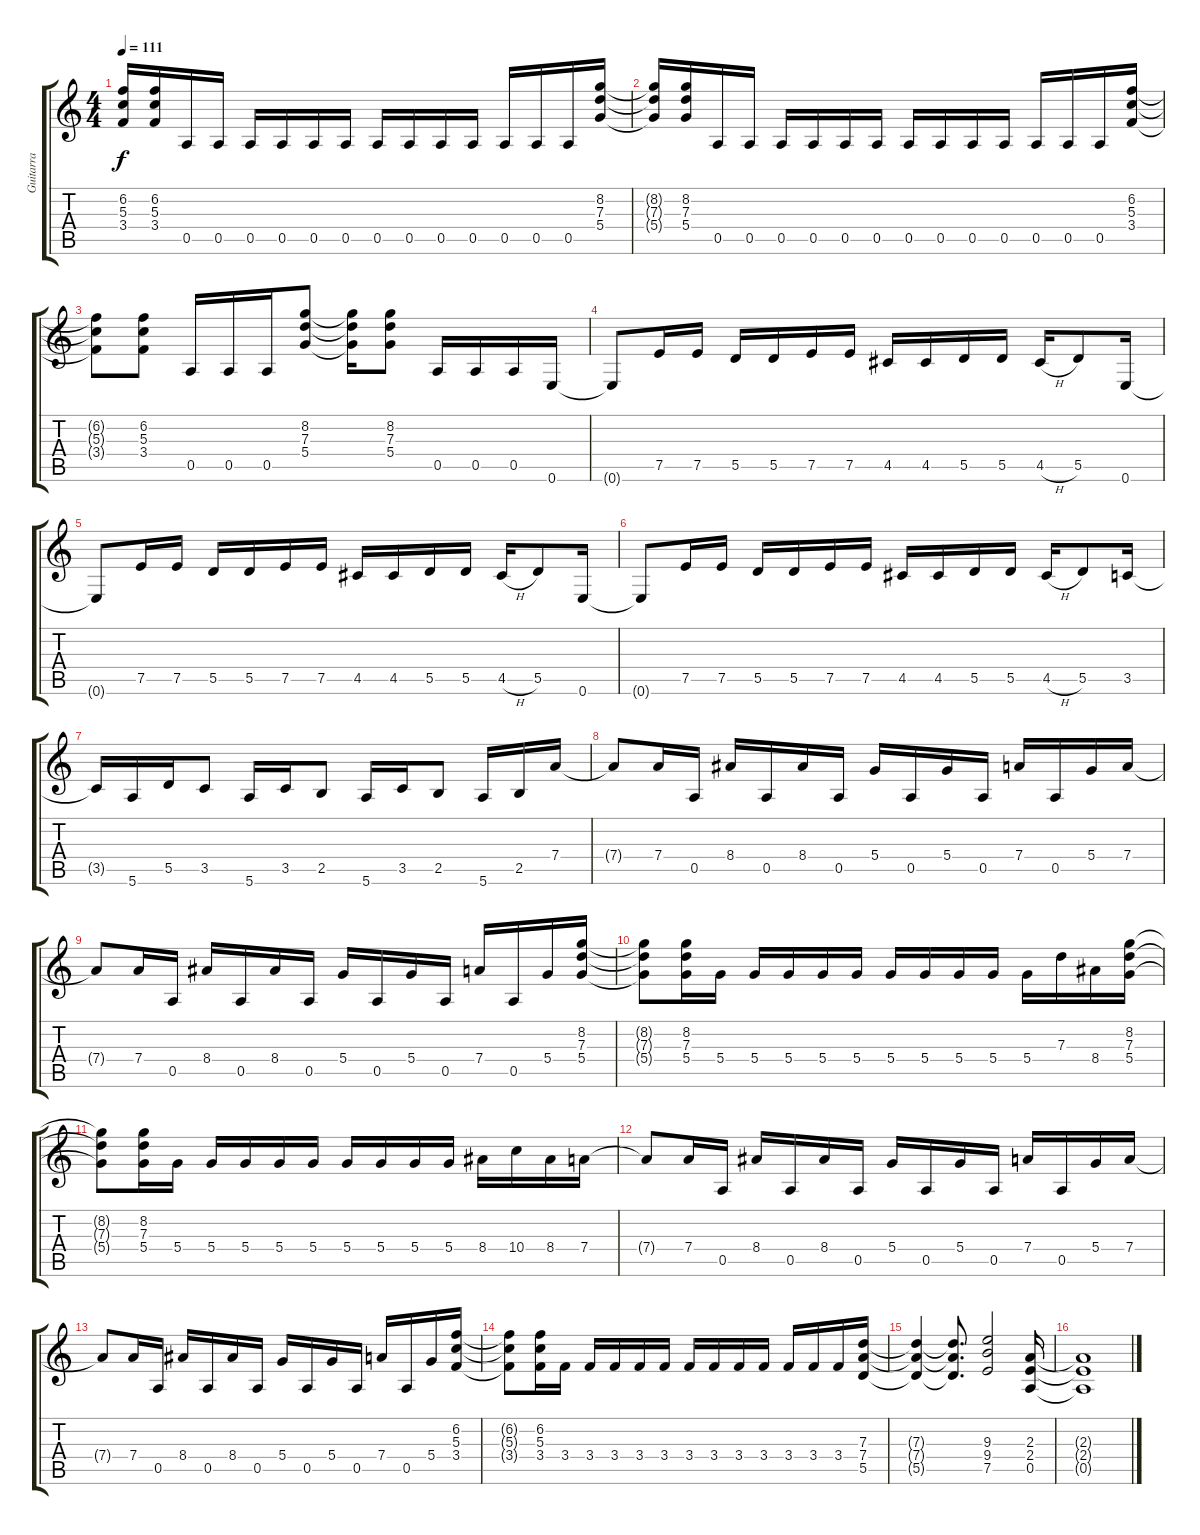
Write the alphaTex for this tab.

\track ("Guitarra" "Guitarra") {instrument distortionguitar}
\staff {score tabs}
\tuning (E4 B3 G3 D3 A2 E2) {hide}
\ts (4 4)
\tempo 111
\clef g2
\ks c
(6.2{t} 5.3{t} 3.4{t}).16{dy f} (6.2 5.3 3.4).16 0.5.16 0.5.16 0.5.16 0.5.16 0.5.16 0.5.16 0.5.16 0.5.16 0.5.16 0.5.16 0.5.16 0.5.16 0.5.16 (8.2 7.3 5.4).16 |
(8.2{t} 7.3{t} 5.4{t}).16 (8.2 7.3 5.4).16 0.5.16 0.5.16 0.5.16 0.5.16 0.5.16 0.5.16 0.5.16 0.5.16 0.5.16 0.5.16 0.5.16 0.5.16 0.5.16 (6.2 5.3 3.4).16 |
(6.2{t} 5.3{t} 3.4{t}).8 (6.2 5.3 3.4).8 0.5.16 0.5.16 0.5.16 (8.2 7.3 5.4).8 (8.2{t} 7.3{t} 5.4{t}).16 (8.2 7.3 5.4).8 0.5.16 0.5.16 0.5.16 0.6.16 |
0.6{t}.8 7.5.16 7.5.16 5.5.16 5.5.16 7.5.16 7.5.16 4.5.16 4.5.16 5.5.16 5.5.16 4.5{h}.16 5.5.8 0.6.16 |
0.6{t}.8 7.5.16 7.5.16 5.5.16 5.5.16 7.5.16 7.5.16 4.5.16 4.5.16 5.5.16 5.5.16 4.5{h}.16 5.5.8 0.6.16 |
0.6{t}.8 7.5.16 7.5.16 5.5.16 5.5.16 7.5.16 7.5.16 4.5.16 4.5.16 5.5.16 5.5.16 4.5{h}.16 5.5.8 3.5.16 |
3.5{t}.16 5.6.16 5.5.16 3.5.8 5.6.16 3.5.16 2.5.8 5.6.16 3.5.16 2.5.8 5.6.16 2.5.16 7.4.16 |
7.4{t}.8 7.4.16 0.5.16 8.4.16 0.5.16 8.4.16 0.5.16 5.4.16 0.5.16 5.4.16 0.5.16 7.4.16 0.5.16 5.4.16 7.4.16 |
7.4{t}.8 7.4.16 0.5.16 8.4.16 0.5.16 8.4.16 0.5.16 5.4.16 0.5.16 5.4.16 0.5.16 7.4.16 0.5.16 5.4.16 (8.2 7.3 5.4).16 |
(8.2{t} 7.3{t} 5.4{t}).8 (8.2 7.3 5.4).16 5.4.16 5.4.16 5.4.16 5.4.16 5.4.16 5.4.16 5.4.16 5.4.16 5.4.16 5.4.16 7.3.16 8.4.16 (8.2 7.3 5.4).16 |
(8.2{t} 7.3{t} 5.4{t}).8 (8.2 7.3 5.4).16 5.4.16 5.4.16 5.4.16 5.4.16 5.4.16 5.4.16 5.4.16 5.4.16 5.4.16 8.4.16 10.4.16 8.4.16 7.4.16 |
7.4{t}.8 7.4.16 0.5.16 8.4.16 0.5.16 8.4.16 0.5.16 5.4.16 0.5.16 5.4.16 0.5.16 7.4.16 0.5.16 5.4.16 7.4.16 |
7.4{t}.8 7.4.16 0.5.16 8.4.16 0.5.16 8.4.16 0.5.16 5.4.16 0.5.16 5.4.16 0.5.16 7.4.16 0.5.16 5.4.16 (6.2 5.3 3.4).16 |
(6.2{t} 5.3{t} 3.4{t}).8 (6.2 5.3 3.4).16 3.4.16 3.4.16 3.4.16 3.4.16 3.4.16 3.4.16 3.4.16 3.4.16 3.4.16 3.4.16 3.4.16 3.4.16 (7.3 7.4 5.5).16 |
(7.3{t} 7.4{t} 5.5{t}).4 (7.3{t} 7.4{t} 5.5{t}).8{d} (9.3 9.4 7.5).2 (2.3 2.4 0.5).16 |
(2.3{t} 2.4{t} 0.5{t}).1
